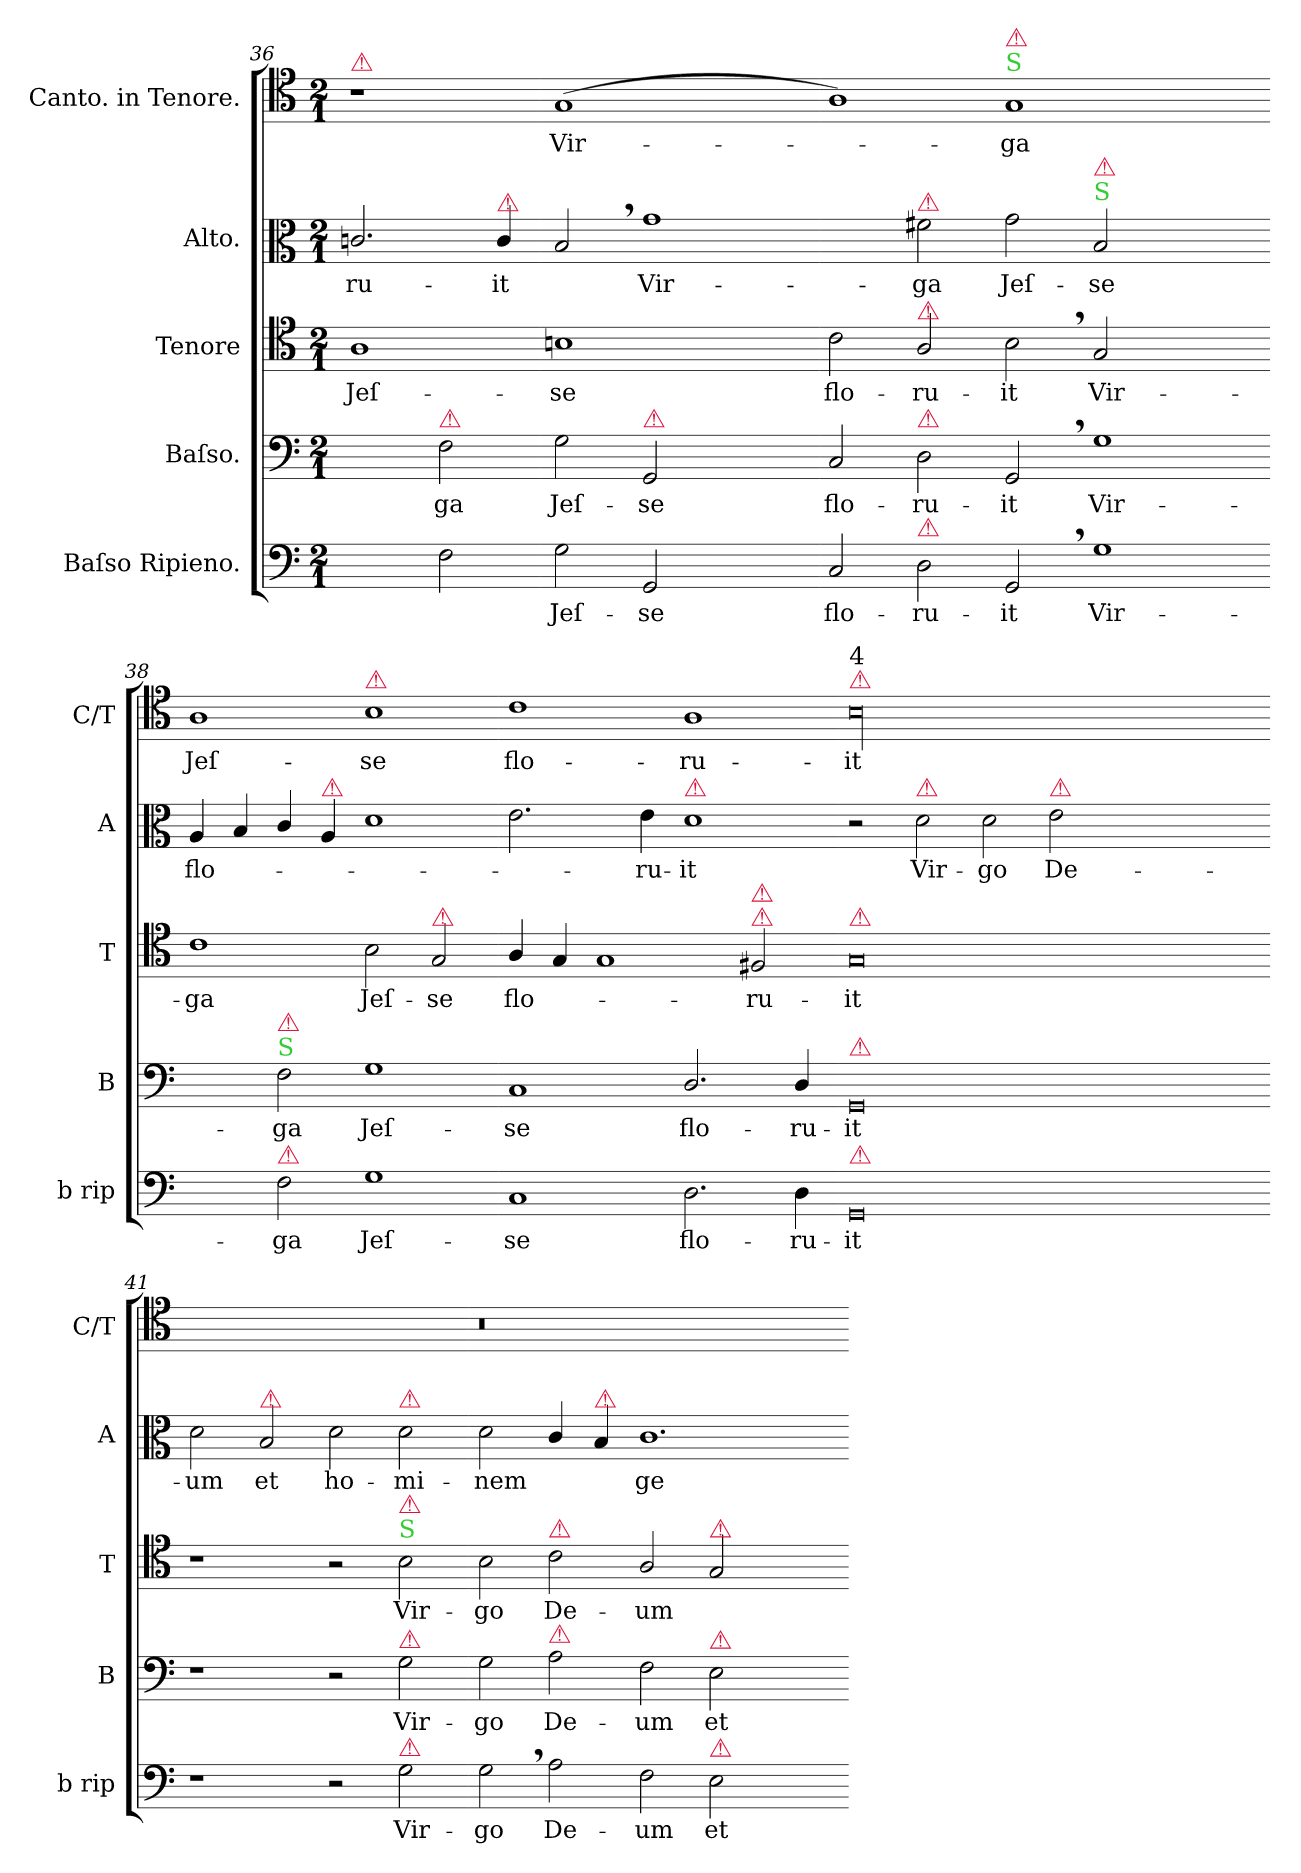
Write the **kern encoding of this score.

**kern	**text	**kern	**text	**kern	**text	**kern	**text	**kern	**text
*part5	*part5	*part4	*part4	*part3	*part3	*part2	*part2	*part1	*part1
*staff5	*staff5	*staff4	*staff4	*staff3	*staff3	*staff2	*staff2	*staff1	*staff1
*I"Baſso Ripieno.	*	*I"Baſso.	*	*I"Tenore	*	*I"Alto.	*	*I"Canto. in Tenore.	*
*I'b rip	*	*I'B	*	*I'T	*	*I'A	*	*I'C/T	*
*clefF4	*	*clefF4	*	*clefC4	*	*clefC3	*	*clefC4	*
*k[]	*	*k[]	*	*k[]	*	*k[]	*	*k[]	*
*M2/1	*	*M2/1	*	*M2/1	*	*M2/1	*	*M2/1	*
=36	=36	=36	=36	=36	=36	=36	=36	=36	=36
!	!	!	!	!	!	!	!	!LO:TX:a:color=crimson:t=⚠	!
2ryy	.	2ryy	.	1A	Jeſ-	2.cn/	-ru-	1r	.
!	!	!LO:TX:a:color=crimson:t=⚠	!	!	!	!	!	!	!
2F\	.	2F\	-ga	.	.	.	.	.	.
!	!	!	!	!	!	!LO:TX:a:color=crimson:t=⚠	!	!	!
.	.	.	.	.	.	4c/	-it	.	.
2G\	Jeſ-	2G\	Jeſ-	1Bn	-se	2B,</	.	(1G	Vir-
!	!	!LO:TX:a:color=crimson:t=⚠	!	!	!	!	!	!	!
2GG/	-se	2GG/	-se	.	.	1g\	Vir-	.	.
2ryy	.	2ryy	.	2ryy	.	.	.	2ryy	.
=37-	=37-	=37-	=37-	=37-	=37-	=37-	=37-	=37-	=37-
2C/	flo-	2C/	flo-	2c\	flo-	2ryy	.	1A)	.
!	!	!	!	!	!	!LO:TX:a:color=crimson:t=⚠	!	!	!
!	!	!	!	!LO:TX:a:color=crimson:t=⚠	!	!	!	!	!
!	!	!LO:TX:a:color=crimson:t=⚠	!	!	!	!	!	!	!
!LO:TX:a:color=crimson:t=⚠	!	!	!	!	!	!	!	!	!
2D\	-ru-	2D\	-ru-	2A/	-ru-	2f#X\	-ga	.	.
!	!	!	!	!	!	!	!	!LO:TX:a:color=limegreen:t=S	!
!	!	!	!	!	!	!	!	!LO:TX:a:color=crimson:t=⚠	!
2GG,</	-it	2GG,</	-it	2B,<\	-it	2g\	Jeſ-	1G	-ga
!	!	!	!	!	!	!LO:TX:a:color=limegreen:t=S	!	!	!
!	!	!	!	!	!	!LO:TX:a:color=crimson:t=⚠	!	!	!
1G\	Vir-	1G\	Vir-	2G/	Vir-	2B/	-se	.	.
.	.	.	.	2ryy	.	2ryy	.	2ryy	.
=38-	=38-	=38-	=38-	=38-	=38-	=38-	=38-	=38-	=38-
2ryy	.	2ryy	.	1c	-ga	4A/	flo-	1A	Jeſ-
.	.	.	.	.	.	4B/	.	.	.
!	!	!LO:TX:a:color=limegreen:t=S	!	!	!	!	!	!	!
!	!	!LO:TX:a:color=crimson:t=⚠	!	!	!	!	!	!	!
!LO:TX:a:color=crimson:t=⚠	!	!	!	!	!	!	!	!	!
2F\	-ga	2F\	-ga	.	.	4c/	.	.	.
!	!	!	!	!	!	!LO:TX:a:color=crimson:t=⚠	!	!	!
.	.	.	.	.	.	4A/	.	.	.
!	!	!	!	!	!	!	!	!LO:TX:a:color=crimson:t=⚠	!
1G	Jeſ-	1G	Jeſ-	2B\	Jeſ-	1d	.	1B	-se
!	!	!	!	!LO:TX:a:color=crimson:t=⚠	!	!	!	!	!
.	.	.	.	2G/	-se	.	.	.	.
=39-	=39-	=39-	=39-	=39-	=39-	=39-	=39-	=39-	=39-
1C	-se	1C	-se	4A/	flo-	2.e\	.	1c	flo-
.	.	.	.	4G/	.	.	.	.	.
.	.	.	.	1G	.	.	.	.	.
.	.	.	.	.	.	4e\	-ru-	.	.
!	!	!	!	!	!	!LO:TX:a:color=crimson:t=⚠	!	!	!
2.D\	flo-	2.D/	flo-	.	.	1d	-it	1A	-ru-
!	!	!	!	!LO:TX:a:color=crimson:t=⚠	!	!	!	!	!
!	!	!	!	!LO:TX:a:color=crimson:t=⚠	!	!	!	!	!
.	.	.	.	2F#X/	-ru-	.	.	.	.
4D\	-ru-	4D/	-ru-	.	.	.	.	.	.
=40-	=40-	=40-	=40-	=40-	=40-	=40-	=40-	=40-	=40-
!	!	!	!	!	!	!	!	!LO:TX:a:color=crimson:t=⚠	!
!	!	!	!	!	!	!	!	!LO:TX:a:t=4	!
!	!	!	!	!LO:TX:a:color=crimson:t=⚠	!	!	!	!	!
!	!	!LO:TX:a:color=crimson:t=⚠	!	!	!	!	!	!	!
!LO:TX:a:color=crimson:t=⚠	!	!	!	!	!	!	!	!	!
0GG	-it	0GG	-it	0G	-it	2r	.	00B	-it
!	!	!	!	!	!	!LO:TX:a:color=crimson:t=⚠	!	!	!
.	.	.	.	.	.	2d\	Vir-	.	.
.	.	.	.	.	.	2d\	-go	.	.
!	!	!	!	!	!	!LO:TX:a:color=crimson:t=⚠	!	!	!
.	.	.	.	.	.	2e\	De-	.	.
0ryy	.	0ryy	.	0ryy	.	0ryy	.	.	.
=41-	=41-	=41-	=41-	=41-	=41-	=41-	=41-	=41-	=41-
1r	.	1r	.	1r	.	2d\	-um	0ryy	.
!	!	!	!	!	!	!LO:TX:a:color=crimson:t=⚠	!	!	!
.	.	.	.	.	.	2B/	et	.	.
2r	.	2r	.	2r	.	2d\	ho-	.	.
!	!	!	!	!	!	!LO:TX:a:color=crimson:t=⚠	!	!	!
!	!	!	!	!LO:TX:a:color=limegreen:t=S	!	!	!	!	!
!	!	!	!	!LO:TX:a:color=crimson:t=⚠	!	!	!	!	!
!	!	!LO:TX:a:color=crimson:t=⚠	!	!	!	!	!	!	!
!LO:TX:a:color=crimson:t=⚠	!	!	!	!	!	!	!	!	!
2G\	Vir-	2G\	Vir-	2B\	Vir-	2d\	-mi-	.	.
=42-	=42-	=42-	=42-	=42-	=42-	=42-	=42-	=42-	=42-
2G,<\	-go	2G\	-go	2B\	-go	2d\	-nem	0r	.
!	!	!	!	!LO:TX:a:color=crimson:t=⚠	!	!	!	!	!
!	!	!LO:TX:a:color=crimson:t=⚠	!	!	!	!	!	!	!
2A\	De-	2A\	De-	2c\	De-	4c/	.	.	.
!	!	!	!	!	!	!LO:TX:a:color=crimson:t=⚠	!	!	!
.	.	.	.	.	.	4B/	.	.	.
2F\	-um	2F\	-um	2A/	-um	1.c	ge-	.	.
!	!	!	!	!LO:TX:a:color=crimson:t=⚠	!	!	!	!	!
!	!	!LO:TX:a:color=crimson:t=⚠	!	!	!	!	!	!	!
!LO:TX:a:color=crimson:t=⚠	!	!	!	!	!	!	!	!	!
2E\	et	2E\	et	2G/	.	.	.	.	.
2ryy	.	2ryy	.	2ryy	.	.	.	2ryy	.
=-	=-	=-	=-	=-	=-	=-	=-	=-	=-
*-	*-	*-	*-	*-	*-	*-	*-	*-	*-
